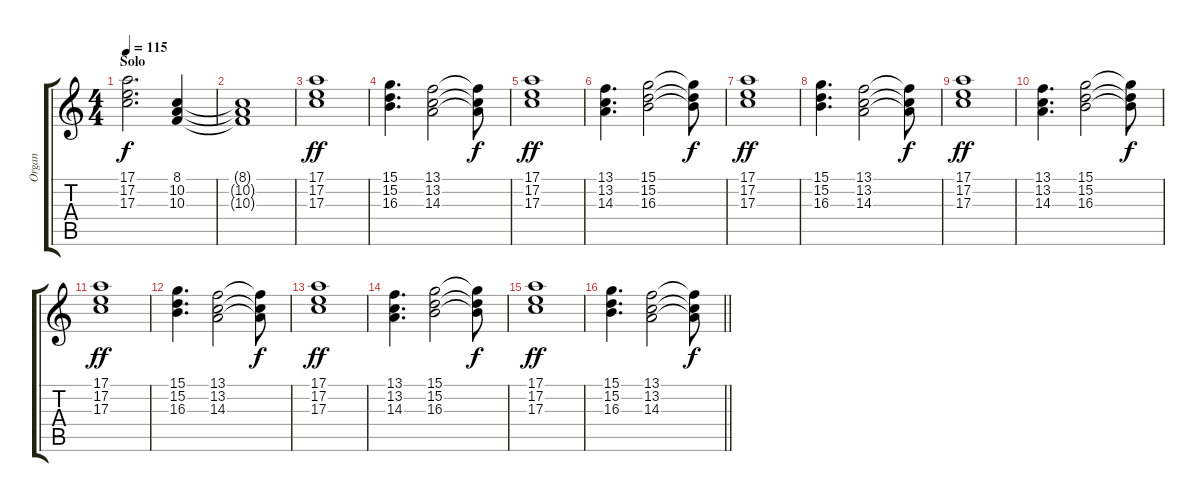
\track ("Organ" "Organ") {instrument rockorgan}
\staff {score tabs}
\tuning (E4 B3 G3 D3 A2 E2) {hide}
\ts (4 4)
\section ("" "Solo")
\tempo 115
\clef g2
\ks c
(17.1 17.2 17.3).2{d dy f volume 7} (8.1 10.2 10.3).4 |
(8.1{t} 10.2{t} 10.3{t}).1 |
(17.1 17.2 17.3).1{dy ff volume 7} |
(15.1 15.2 16.3).4{d} (13.1 13.2 14.3).2 (13.1{t} 13.2{t} 14.3{t}).8{dy f} |
(17.1 17.2 17.3).1{dy ff volume 7} |
(13.1 13.2 14.3).4{d} (15.1 15.2 16.3).2 (15.1{t} 15.2{t} 16.3{t}).8{dy f} |
(17.1 17.2 17.3).1{dy ff volume 7} |
(15.1 15.2 16.3).4{d} (13.1 13.2 14.3).2 (13.1{t} 13.2{t} 14.3{t}).8{dy f} |
(17.1 17.2 17.3).1{dy ff volume 7} |
(13.1 13.2 14.3).4{d} (15.1 15.2 16.3).2 (15.1{t} 15.2{t} 16.3{t}).8{dy f} |
(17.1 17.2 17.3).1{dy ff volume 7} |
(15.1 15.2 16.3).4{d} (13.1 13.2 14.3).2 (13.1{t} 13.2{t} 14.3{t}).8{dy f} |
(17.1 17.2 17.3).1{dy ff volume 7} |
(13.1 13.2 14.3).4{d} (15.1 15.2 16.3).2 (15.1{t} 15.2{t} 16.3{t}).8{dy f} |
(17.1 17.2 17.3).1{dy ff volume 7} |
\barLineRight lightlight
(15.1 15.2 16.3).4{d} (13.1 13.2 14.3).2 (13.1{t} 13.2{t} 14.3{t}).8{dy f}
